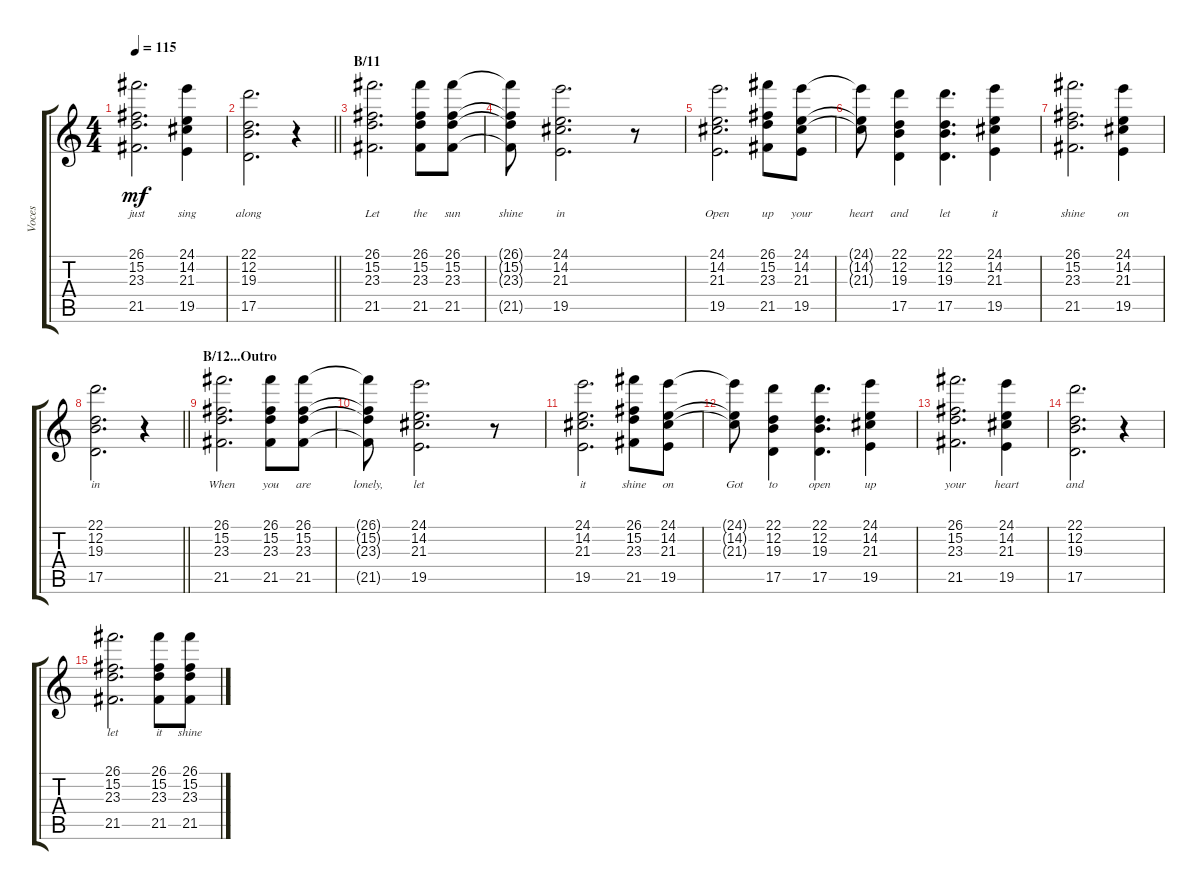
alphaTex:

\track ("Voces" "Voces") {instrument englishhorn}
\staff {score tabs}
\tuning (E4 B3 G3 D3 A2 E2) {hide}
\ts (4 4)
\tempo 115
\clef g2
\ks c
(26.1 15.2 23.3 21.5).2{d lyrics (0 "just") lyrics (1 "") lyrics (2 "") lyrics (3 "") lyrics (4 "") dy mf} (24.1 14.2 21.3 19.5).4{lyrics (0 "sing") lyrics (1 "") lyrics (2 "") lyrics (3 "") lyrics (4 "")} |
\barLineRight lightlight
(22.1 12.2 19.3 17.5).2{d lyrics (0 "along") lyrics (1 "") lyrics (2 "") lyrics (3 "") lyrics (4 "")} r.4 |
\section ("" "B/11")
(26.1 15.2 23.3 21.5).2{d lyrics (0 "Let") lyrics (1 "") lyrics (2 "") lyrics (3 "") lyrics (4 "")} (26.1 15.2 23.3 21.5).8{lyrics (0 "the") lyrics (1 "") lyrics (2 "") lyrics (3 "") lyrics (4 "")} (26.1 15.2 23.3 21.5).8{lyrics (0 "sun") lyrics (1 "") lyrics (2 "") lyrics (3 "") lyrics (4 "")} |
(26.1{t} 15.2{t} 23.3{t} 21.5{t}).8{lyrics (0 "shine") lyrics (1 "") lyrics (2 "") lyrics (3 "") lyrics (4 "")} (24.1 14.2 21.3 19.5).2{d lyrics (0 "in") lyrics (1 "") lyrics (2 "") lyrics (3 "") lyrics (4 "")} r.8 |
(24.1 14.2 21.3 19.5).2{d lyrics (0 "Open") lyrics (1 "") lyrics (2 "") lyrics (3 "") lyrics (4 "")} (26.1 15.2 23.3 21.5).8{lyrics (0 "up") lyrics (1 "") lyrics (2 "") lyrics (3 "") lyrics (4 "")} (24.1 14.2 21.3 19.5).8{lyrics (0 "your") lyrics (1 "") lyrics (2 "") lyrics (3 "") lyrics (4 "")} |
(24.1{t} 14.2{t} 21.3{t}).8{lyrics (0 "heart") lyrics (1 "") lyrics (2 "") lyrics (3 "") lyrics (4 "")} (22.1 12.2 19.3 17.5).4{lyrics (0 "and") lyrics (1 "") lyrics (2 "") lyrics (3 "") lyrics (4 "")} (22.1 12.2 19.3 17.5).4{d lyrics (0 "let") lyrics (1 "") lyrics (2 "") lyrics (3 "") lyrics (4 "")} (24.1 14.2 21.3 19.5).4{lyrics (0 "it") lyrics (1 "") lyrics (2 "") lyrics (3 "") lyrics (4 "")} |
(26.1 15.2 23.3 21.5).2{d lyrics (0 "shine") lyrics (1 "") lyrics (2 "") lyrics (3 "") lyrics (4 "")} (24.1 14.2 21.3 19.5).4{lyrics (0 "on") lyrics (1 "") lyrics (2 "") lyrics (3 "") lyrics (4 "")} |
\barLineRight lightlight
(22.1 12.2 19.3 17.5).2{d lyrics (0 "in") lyrics (1 "") lyrics (2 "") lyrics (3 "") lyrics (4 "")} r.4 |
\section ("" "B/12...Outro")
(26.1 15.2 23.3 21.5).2{d lyrics (0 "When") lyrics (1 "") lyrics (2 "") lyrics (3 "") lyrics (4 "")} (26.1 15.2 23.3 21.5).8{lyrics (0 "you") lyrics (1 "") lyrics (2 "") lyrics (3 "") lyrics (4 "")} (26.1 15.2 23.3 21.5).8{lyrics (0 "are") lyrics (1 "") lyrics (2 "") lyrics (3 "") lyrics (4 "")} |
(26.1{t} 15.2{t} 23.3{t} 21.5{t}).8{lyrics (0 "lonely,") lyrics (1 "") lyrics (2 "") lyrics (3 "") lyrics (4 "") volume 9} (24.1 14.2 21.3 19.5).2{d lyrics (0 "let") lyrics (1 "") lyrics (2 "") lyrics (3 "") lyrics (4 "")} r.8 |
(24.1 14.2 21.3 19.5).2{d lyrics (0 "it") lyrics (1 "") lyrics (2 "") lyrics (3 "") lyrics (4 "")} (26.1 15.2 23.3 21.5).8{lyrics (0 "shine") lyrics (1 "") lyrics (2 "") lyrics (3 "") lyrics (4 "")} (24.1 14.2 21.3 19.5).8{lyrics (0 "on") lyrics (1 "") lyrics (2 "") lyrics (3 "") lyrics (4 "")} |
(24.1{t} 14.2{t} 21.3{t}).8{lyrics (0 "Got") lyrics (1 "") lyrics (2 "") lyrics (3 "") lyrics (4 "") volume 0} (22.1 12.2 19.3 17.5).4{lyrics (0 "to") lyrics (1 "") lyrics (2 "") lyrics (3 "") lyrics (4 "")} (22.1 12.2 19.3 17.5).4{d lyrics (0 "open") lyrics (1 "") lyrics (2 "") lyrics (3 "") lyrics (4 "")} (24.1 14.2 21.3 19.5).4{lyrics (0 "up") lyrics (1 "") lyrics (2 "") lyrics (3 "") lyrics (4 "")} |
(26.1 15.2 23.3 21.5).2{d lyrics (0 "your") lyrics (1 "") lyrics (2 "") lyrics (3 "") lyrics (4 "")} (24.1 14.2 21.3 19.5).4{lyrics (0 "heart") lyrics (1 "") lyrics (2 "") lyrics (3 "") lyrics (4 "")} |
(22.1 12.2 19.3 17.5).2{d lyrics (0 "and") lyrics (1 "") lyrics (2 "") lyrics (3 "") lyrics (4 "")} r.4 |
(26.1 15.2 23.3 21.5).2{d lyrics (0 "let") lyrics (1 "") lyrics (2 "") lyrics (3 "") lyrics (4 "")} (26.1 15.2 23.3 21.5).8{lyrics (0 "it") lyrics (1 "") lyrics (2 "") lyrics (3 "") lyrics (4 "")} (26.1 15.2 23.3 21.5).8{lyrics (0 "shine") lyrics (1 "") lyrics (2 "") lyrics (3 "") lyrics (4 "")}
